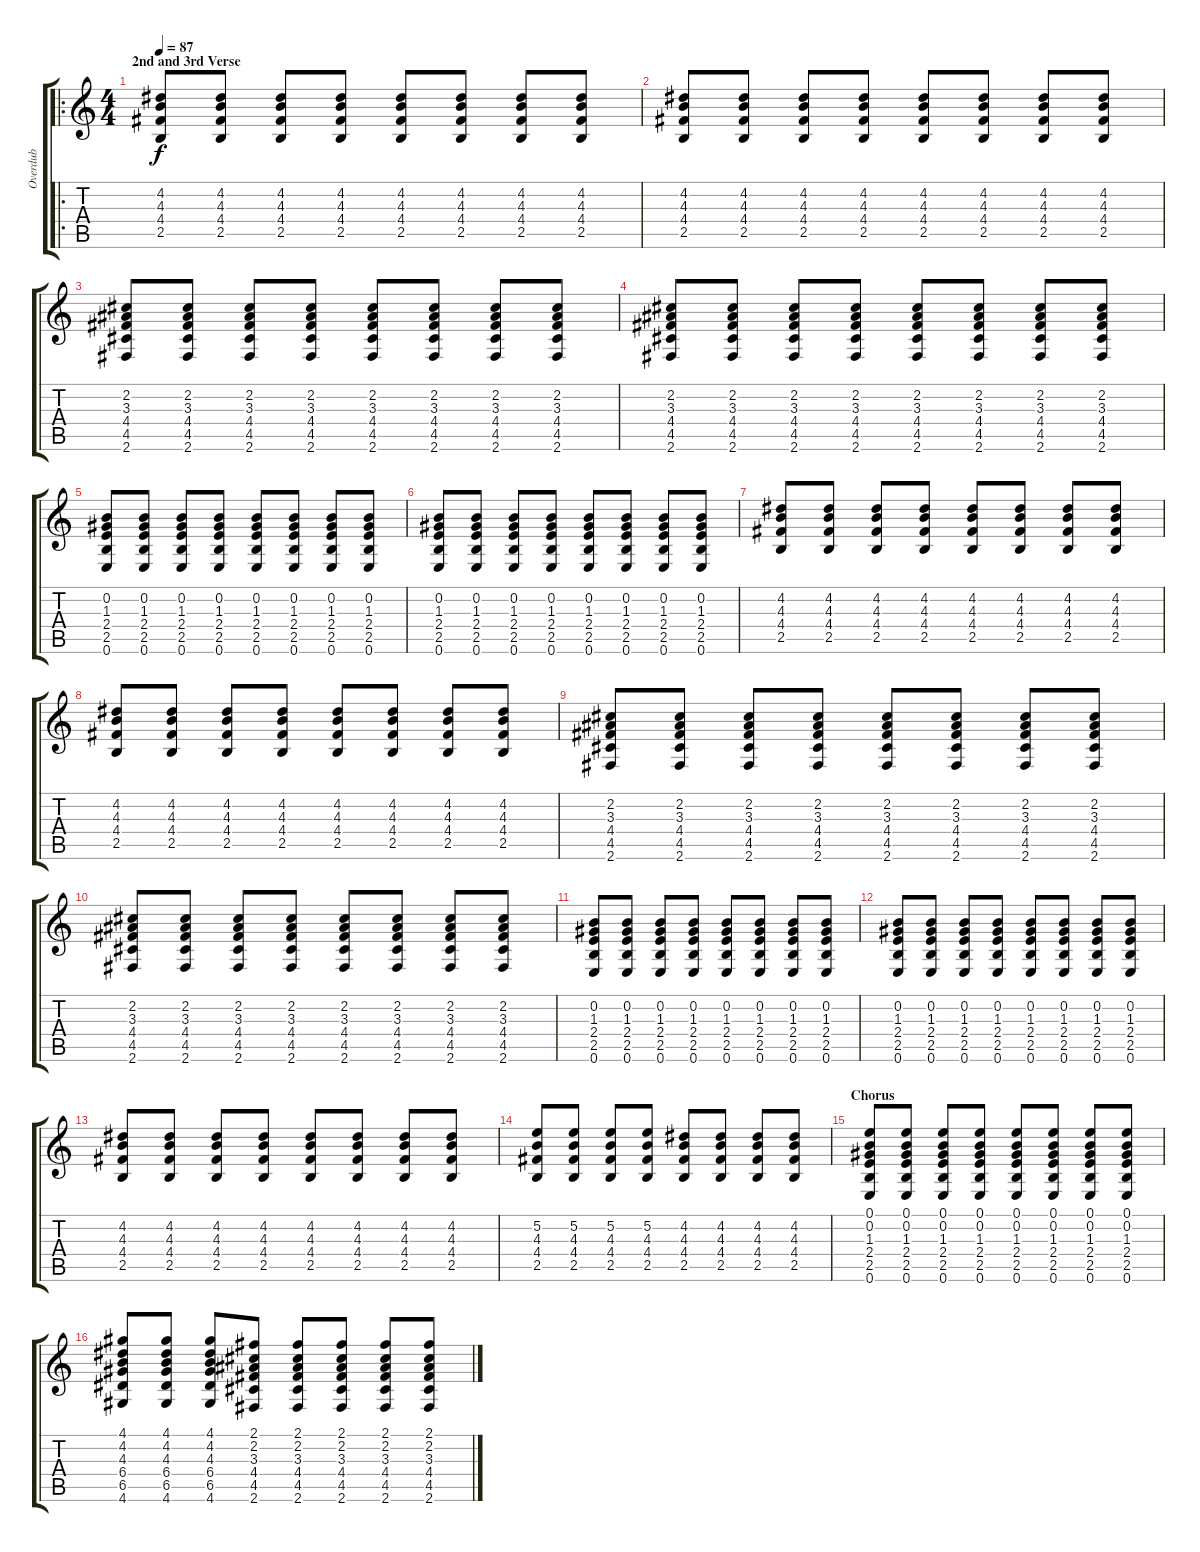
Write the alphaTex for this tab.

\track ("Overdub" "Overdub") {instrument electricguitarjazz}
\staff {score tabs}
\tuning (E4 B3 G3 D3 A2 E2) {hide}
\ro
\ts (4 4)
\section ("" "2nd and 3rd Verse")
\tempo 87
\clef g2
\ks c
(4.2 4.3 4.4 2.5).8{dy f} (4.2 4.3 4.4 2.5).8 (4.2 4.3 4.4 2.5).8 (4.2 4.3 4.4 2.5).8 (4.2 4.3 4.4 2.5).8 (4.2 4.3 4.4 2.5).8 (4.2 4.3 4.4 2.5).8 (4.2 4.3 4.4 2.5).8 |
(4.2 4.3 4.4 2.5).8 (4.2 4.3 4.4 2.5).8 (4.2 4.3 4.4 2.5).8 (4.2 4.3 4.4 2.5).8 (4.2 4.3 4.4 2.5).8 (4.2 4.3 4.4 2.5).8 (4.2 4.3 4.4 2.5).8 (4.2 4.3 4.4 2.5).8 |
(2.2 3.3 4.4 4.5 2.6).8 (2.2 3.3 4.4 4.5 2.6).8 (2.2 3.3 4.4 4.5 2.6).8 (2.2 3.3 4.4 4.5 2.6).8 (2.2 3.3 4.4 4.5 2.6).8 (2.2 3.3 4.4 4.5 2.6).8 (2.2 3.3 4.4 4.5 2.6).8 (2.2 3.3 4.4 4.5 2.6).8 |
(2.2 3.3 4.4 4.5 2.6).8 (2.2 3.3 4.4 4.5 2.6).8 (2.2 3.3 4.4 4.5 2.6).8 (2.2 3.3 4.4 4.5 2.6).8 (2.2 3.3 4.4 4.5 2.6).8 (2.2 3.3 4.4 4.5 2.6).8 (2.2 3.3 4.4 4.5 2.6).8 (2.2 3.3 4.4 4.5 2.6).8 |
(0.2 1.3 2.4 2.5 0.6).8 (0.2 1.3 2.4 2.5 0.6).8 (0.2 1.3 2.4 2.5 0.6).8 (0.2 1.3 2.4 2.5 0.6).8 (0.2 1.3 2.4 2.5 0.6).8 (0.2 1.3 2.4 2.5 0.6).8 (0.2 1.3 2.4 2.5 0.6).8 (0.2 1.3 2.4 2.5 0.6).8 |
(0.2 1.3 2.4 2.5 0.6).8 (0.2 1.3 2.4 2.5 0.6).8 (0.2 1.3 2.4 2.5 0.6).8 (0.2 1.3 2.4 2.5 0.6).8 (0.2 1.3 2.4 2.5 0.6).8 (0.2 1.3 2.4 2.5 0.6).8 (0.2 1.3 2.4 2.5 0.6).8 (0.2 1.3 2.4 2.5 0.6).8 |
(4.2 4.3 4.4 2.5).8 (4.2 4.3 4.4 2.5).8 (4.2 4.3 4.4 2.5).8 (4.2 4.3 4.4 2.5).8 (4.2 4.3 4.4 2.5).8 (4.2 4.3 4.4 2.5).8 (4.2 4.3 4.4 2.5).8 (4.2 4.3 4.4 2.5).8 |
(4.2 4.3 4.4 2.5).8 (4.2 4.3 4.4 2.5).8 (4.2 4.3 4.4 2.5).8 (4.2 4.3 4.4 2.5).8 (4.2 4.3 4.4 2.5).8 (4.2 4.3 4.4 2.5).8 (4.2 4.3 4.4 2.5).8 (4.2 4.3 4.4 2.5).8 |
(2.2 3.3 4.4 4.5 2.6).8 (2.2 3.3 4.4 4.5 2.6).8 (2.2 3.3 4.4 4.5 2.6).8 (2.2 3.3 4.4 4.5 2.6).8 (2.2 3.3 4.4 4.5 2.6).8 (2.2 3.3 4.4 4.5 2.6).8 (2.2 3.3 4.4 4.5 2.6).8 (2.2 3.3 4.4 4.5 2.6).8 |
(2.2 3.3 4.4 4.5 2.6).8 (2.2 3.3 4.4 4.5 2.6).8 (2.2 3.3 4.4 4.5 2.6).8 (2.2 3.3 4.4 4.5 2.6).8 (2.2 3.3 4.4 4.5 2.6).8 (2.2 3.3 4.4 4.5 2.6).8 (2.2 3.3 4.4 4.5 2.6).8 (2.2 3.3 4.4 4.5 2.6).8 |
(0.2 1.3 2.4 2.5 0.6).8 (0.2 1.3 2.4 2.5 0.6).8 (0.2 1.3 2.4 2.5 0.6).8 (0.2 1.3 2.4 2.5 0.6).8 (0.2 1.3 2.4 2.5 0.6).8 (0.2 1.3 2.4 2.5 0.6).8 (0.2 1.3 2.4 2.5 0.6).8 (0.2 1.3 2.4 2.5 0.6).8 |
(0.2 1.3 2.4 2.5 0.6).8 (0.2 1.3 2.4 2.5 0.6).8 (0.2 1.3 2.4 2.5 0.6).8 (0.2 1.3 2.4 2.5 0.6).8 (0.2 1.3 2.4 2.5 0.6).8 (0.2 1.3 2.4 2.5 0.6).8 (0.2 1.3 2.4 2.5 0.6).8 (0.2 1.3 2.4 2.5 0.6).8 |
(4.2 4.3 4.4 2.5).8 (4.2 4.3 4.4 2.5).8 (4.2 4.3 4.4 2.5).8 (4.2 4.3 4.4 2.5).8 (4.2 4.3 4.4 2.5).8 (4.2 4.3 4.4 2.5).8 (4.2 4.3 4.4 2.5).8 (4.2 4.3 4.4 2.5).8 |
(5.2 4.3 4.4 2.5).8 (5.2 4.3 4.4 2.5).8 (5.2 4.3 4.4 2.5).8 (5.2 4.3 4.4 2.5).8 (4.2 4.3 4.4 2.5).8 (4.2 4.3 4.4 2.5).8 (4.2 4.3 4.4 2.5).8 (4.2 4.3 4.4 2.5).8 |
\section ("" "Chorus")
(0.1 0.2 1.3 2.4 2.5 0.6).8 (0.1 0.2 1.3 2.4 2.5 0.6).8 (0.1 0.2 1.3 2.4 2.5 0.6).8 (0.1 0.2 1.3 2.4 2.5 0.6).8 (0.1 0.2 1.3 2.4 2.5 0.6).8 (0.1 0.2 1.3 2.4 2.5 0.6).8 (0.1 0.2 1.3 2.4 2.5 0.6).8 (0.1 0.2 1.3 2.4 2.5 0.6).8 |
(4.1 4.2 4.3 6.4 6.5 4.6).8 (4.1 4.2 4.3 6.4 6.5 4.6).8 (4.1 4.2 4.3 6.4 6.5 4.6).8 (2.1 2.2 3.3 4.4 4.5 2.6).8 (2.1 2.2 3.3 4.4 4.5 2.6).8 (2.1 2.2 3.3 4.4 4.5 2.6).8 (2.1 2.2 3.3 4.4 4.5 2.6).8 (2.1 2.2 3.3 4.4 4.5 2.6).8
